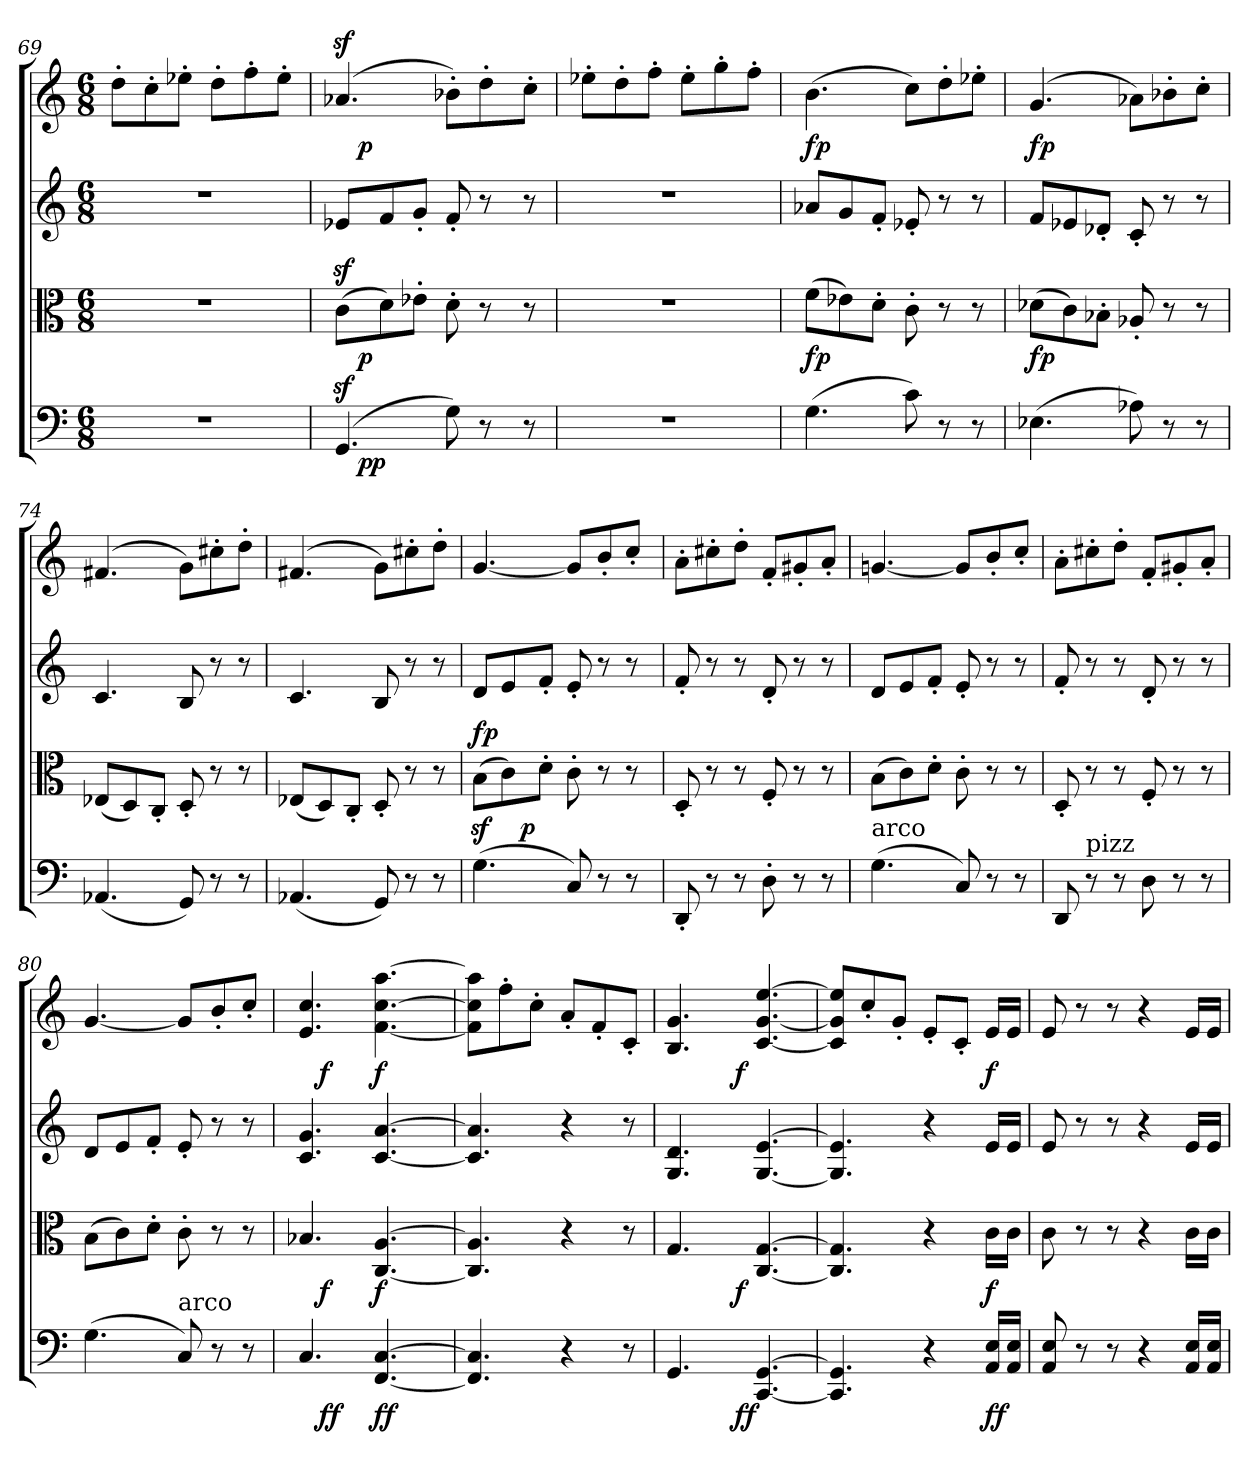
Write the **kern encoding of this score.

**kern	**dynam	**kern	**dynam	**kern	**kern	**dynam
*part4	*part4	*part3	*part3	*part2	*part1	*part1
*staff4	*staff4	*staff3	*staff3	*staff2	*staff1	*staff1
!!LO:LB:g=z
*clefF4	*	*clefC3	*	*clefG2	*clefG2	*
*M6/8	*	*M6/8	*	*M6/8	*M6/8	*
=69	=69	=69	=69	=69	=69	=69
2.r	.	2.r	.	2.r	8dd'>\L	.
.	.	.	.	.	8cc'>\	.
.	.	.	.	.	8ee-'>\J	.
.	.	.	.	.	8dd'>\L	.
.	.	.	.	.	8ff'>\	.
.	.	.	.	.	8ee-'>\J	.
=70	=70	=70	=70	=70	=70	=70
*^	*	*^	*	*	*^	*
(<4.GGz</	16ryy	.	(>8cz<\L	16ryy	.	8e-/L	(<4.a-z</	16ryy	.
!	!	!LO:DY:b	!	!	!	!	!	!	!
!	!	!LO:DY:n=1:b	!	!	!LO:DY:b	!	!	!	!LO:DY:b
.	2ryy	p p	.	2ryy	p	.	.	2ryy	p
.	.	.	8d\)	.	.	8f/	.	.	.
.	.	.	8e-'>\J	.	.	8g'</J	.	.	.
8G\)	.	.	8d'>\	.	.	8f'</	8b-'>\L)	.	.
8r	.	.	8r	.	.	8r	8dd'>\	.	.
.	8.ryy	.	.	8.ryy	.	.	.	8.ryy	.
8r	.	.	8r	.	.	8r	8cc'>\J	.	.
*v	*v	*	*	*	*	*	*v	*v	*
*	*	*v	*v	*	*	*	*
=71	=71	=71	=71	=71	=71	=71
2.r	.	2.r	.	2.r	8ee-'>\L	.
.	.	.	.	.	8dd'>\	.
.	.	.	.	.	8ff'>\J	.
.	.	.	.	.	8ee-'>\L	.
.	.	.	.	.	8gg'>\	.
.	.	.	.	.	8ff'>\J	.
=72	=72	=72	=72	=72	=72	=72
!	!LO:DY:b	!	!	!	!	!
!	!LO:DY:n=1:b	!	!LO:DY:b	!	!	!LO:DY:b
(>4.G\	fp fp	(>8f\L	fp	8a-/L	(>4.b\	fp
.	.	8e-\)	.	8g/	.	.
.	.	8d'>\J	.	8f'</J	.	.
8c\)	.	8c'>\	.	8e-'</	8cc\L)	.
8r	.	8r	.	8r	8dd'>\	.
8r	.	8r	.	8r	8ee-'>\J	.
=73	=73	=73	=73	=73	=73	=73
!	!LO:DY:b	!	!	!	!	!
!	!LO:DY:n=1:b	!	!LO:DY:b	!	!	!LO:DY:b
(>4.E-\	fp fp	(>8d-\L	fp	8f/L	(<4.g/	fp
.	.	8c\)	.	8e-/	.	.
.	.	8B-'>\J	.	8d-'</J	.	.
8A-\)	.	8A-'</	.	8c'</	8a-\L)	.
8r	.	8r	.	8r	8b-'>\	.
8r	.	8r	.	8r	8cc'>\J	.
=74	=74	=74	=74	=74	=74	=74
(<4.AA-/	.	(<8E-/L	.	4.c/	(<4.f#/	.
.	.	8D/)	.	.	.	.
.	.	8C'</J	.	.	.	.
8GG/)	.	8D'</	.	8B/	8g\L)	.
8r	.	8r	.	8r	8cc#'>\	.
8r	.	8r	.	8r	8dd'>\J	.
=75	=75	=75	=75	=75	=75	=75
(<4.AA-/	.	(<8E-/L	.	4.c/	(<4.f#/	.
.	.	8D/)	.	.	.	.
.	.	8C'</J	.	.	.	.
8GG/)	.	8D'</	.	8B/	8g\L)	.
8r	.	8r	.	8r	8cc#'>\	.
8r	.	8r	.	8r	8dd'>\J	.
=76	=76	=76	=76	=76	=76	=76
!	!LO:DY:a	!	!	!	!	!
!	!LO:DY:n=1:b	!	!LO:DY:a	!	!	!
*^	*	*	*	*	*	*
(>4.Gz>\	8.ryy	fp fp	(>8B\L	fp	8d/L	[4.g/	.
.	.	.	8c\)	.	8e/	.	.
!	!	!LO:DY:n=2:a	!	!	!	!	!
.	2ryy	p	.	.	.	.	.
.	.	.	8d'>\J	.	8f'</J	.	.
8C/)	.	.	8c'>\	.	8e'</	8g/L]	.
8r	.	.	8r	.	8r	8b'</	.
8r	.	.	8r	.	8r	8cc'</J	.
.	16ryy	.	.	.	.	.	.
=77	=77	=77	=77	=77	=77	=77	=77
!LO:TX:a:t=pizz	!	!	!	!	!	!	!
*v	*v	*	*	*	*	*	*
8DD'</	.	8D'</	.	8f'</	8a'>\L	.
8r	.	8r	.	8r	8cc#'>\	.
8r	.	8r	.	8r	8dd'>\J	.
8D'>\	.	8F'</	.	8d'</	8f'</L	.
8r	.	8r	.	8r	8g#'</	.
8r	.	8r	.	8r	8a'</J	.
!!LO:LB:g=z
=78	=78	=78	=78	=78	=78	=78
!LO:TX:a:t=arco	!	!	!	!	!	!
(>4.G\	.	(>8B\L	.	8d/L	[4.gn/	.
.	.	8c\)	.	8e/	.	.
.	.	8d'>\J	.	8f'</J	.	.
8C/)	.	8c'>\	.	8e'</	8g/L]	.
8r	.	8r	.	8r	8b'</	.
8r	.	8r	.	8r	8cc'</J	.
=79	=79	=79	=79	=79	=79	=79
8DD/	.	8D'</	.	8f'</	8a'>\L	.
!LO:TX:a:t=pizz	!	!	!	!	!	!
8r	.	8r	.	8r	8cc#'>\	.
8r	.	8r	.	8r	8dd'>\J	.
8D\	.	8F'</	.	8d'</	8f'</L	.
8r	.	8r	.	8r	8g#'</	.
8r	.	8r	.	8r	8a'</J	.
=80	=80	=80	=80	=80	=80	=80
(>4.G\	.	(>8B\L	.	8d/L	[4.g/	.
.	.	8c\)	.	8e/	.	.
.	.	8d'>\J	.	8f'</J	.	.
!LO:TX:a:t=arco	!	!	!	!	!	!
8C/)	.	8c'>\	.	8e'</	8g/L]	.
8r	.	8r	.	8r	8b'</	.
8r	.	8r	.	8r	8cc'</J	.
=81	=81	=81	=81	=81	=81	=81
*^	*	*^	*	*	*^	*
4.C/	16ryy	.	4.B-/	16ryy	.	4.c/ 4.g/	4.e/ 4.cc/	16ryy	.
!	!	!LO:DY:b	!	!	!	!	!	!	!
!	!	!LO:DY:n=1:b	!	!	!LO:DY:b	!	!	!	!LO:DY:b
.	2ryy	f f	.	2ryy	f	.	.	2ryy	f
!	!	!LO:DY:n=2:b	!	!	!	!	!	!	!
!	!	!LO:DY:n=3:b	!	!	!LO:DY:b	!	!	!	!LO:DY:b
[4.FF/ [4.C/	.	f f	[4.C/ [4.A/	.	f	[4.c/ [4.a/	[4.f\ [4.cc\ [4.aa\	.	f
.	8.ryy	.	.	8.ryy	.	.	.	8.ryy	.
*v	*v	*	*	*	*	*	*v	*v	*
*	*	*v	*v	*	*	*	*
=82	=82	=82	=82	=82	=82	=82
4.FF]/ 4.C]/	.	4.C]/ 4.A]/	.	4.c]/ 4.a]/	8f]\ 8cc]\ 8aa]\L	.
.	.	.	.	.	8ff'>\	.
.	.	.	.	.	8cc'>\J	.
4r	.	4r	.	4r	8a'</L	.
.	.	.	.	.	8f'</	.
8r	.	8r	.	8r	8c'</J	.
=83	=83	=83	=83	=83	=83	=83
*^	*	*^	*	*	*^	*
4.GG/	4ryy	.	4.G/	4ryy	.	4.G/ 4.d/	4.B/ 4.g/	4ryy	.
.	16ryy	.	.	16ryy	.	.	.	16ryy	.
!	!	!LO:DY:b	!	!	!	!	!	!	!
!	!	!LO:DY:n=1:b	!	!	!LO:DY:b	!	!	!	!LO:DY:b
.	4..ryy	f f	.	4..ryy	f	.	.	4..ryy	f
[4.CC/ [4.GG/	.	.	[4.C/ [4.G/	.	.	[4.G/ [4.e/	[4.c/ [4.g/ [4.ee/	.	.
*v	*v	*	*	*	*	*	*v	*v	*
*	*	*v	*v	*	*	*	*
=84	=84	=84	=84	=84	=84	=84
4.CC]/ 4.GG]/	.	4.C]/ 4.G]/	.	4.G]/ 4.e]/	8c]/ 8g]/ 8ee]/L	.
.	.	.	.	.	8cc'</	.
.	.	.	.	.	8g'</J	.
4r	.	4r	.	4r	8e'</L	.
.	.	.	.	.	8c'</J	.
!	!LO:DY:b	!	!	!	!	!
!	!LO:DY:n=1:b	!	!LO:DY:b	!	!	!LO:DY:b
16AA/ 16E/LL	f f	16c\LL	f	16e/LL	16e/LL	f
16AA/ 16E/JJ	.	16c\JJ	.	16e/JJ	16e/JJ	.
=85	=85	=85	=85	=85	=85	=85
8AA/ 8E/	.	8c\	.	8e/	8e/	.
8r	.	8r	.	8r	8r	.
8r	.	8r	.	8r	8r	.
4r	.	4r	.	4r	4r	.
16AA/ 16E/LL	.	16c\LL	.	16e/LL	16e/LL	.
16AA/ 16E/JJ	.	16c\JJ	.	16e/JJ	16e/JJ	.
=	=	=	=	=	=	=
*-	*-	*-	*-	*-	*-	*-
